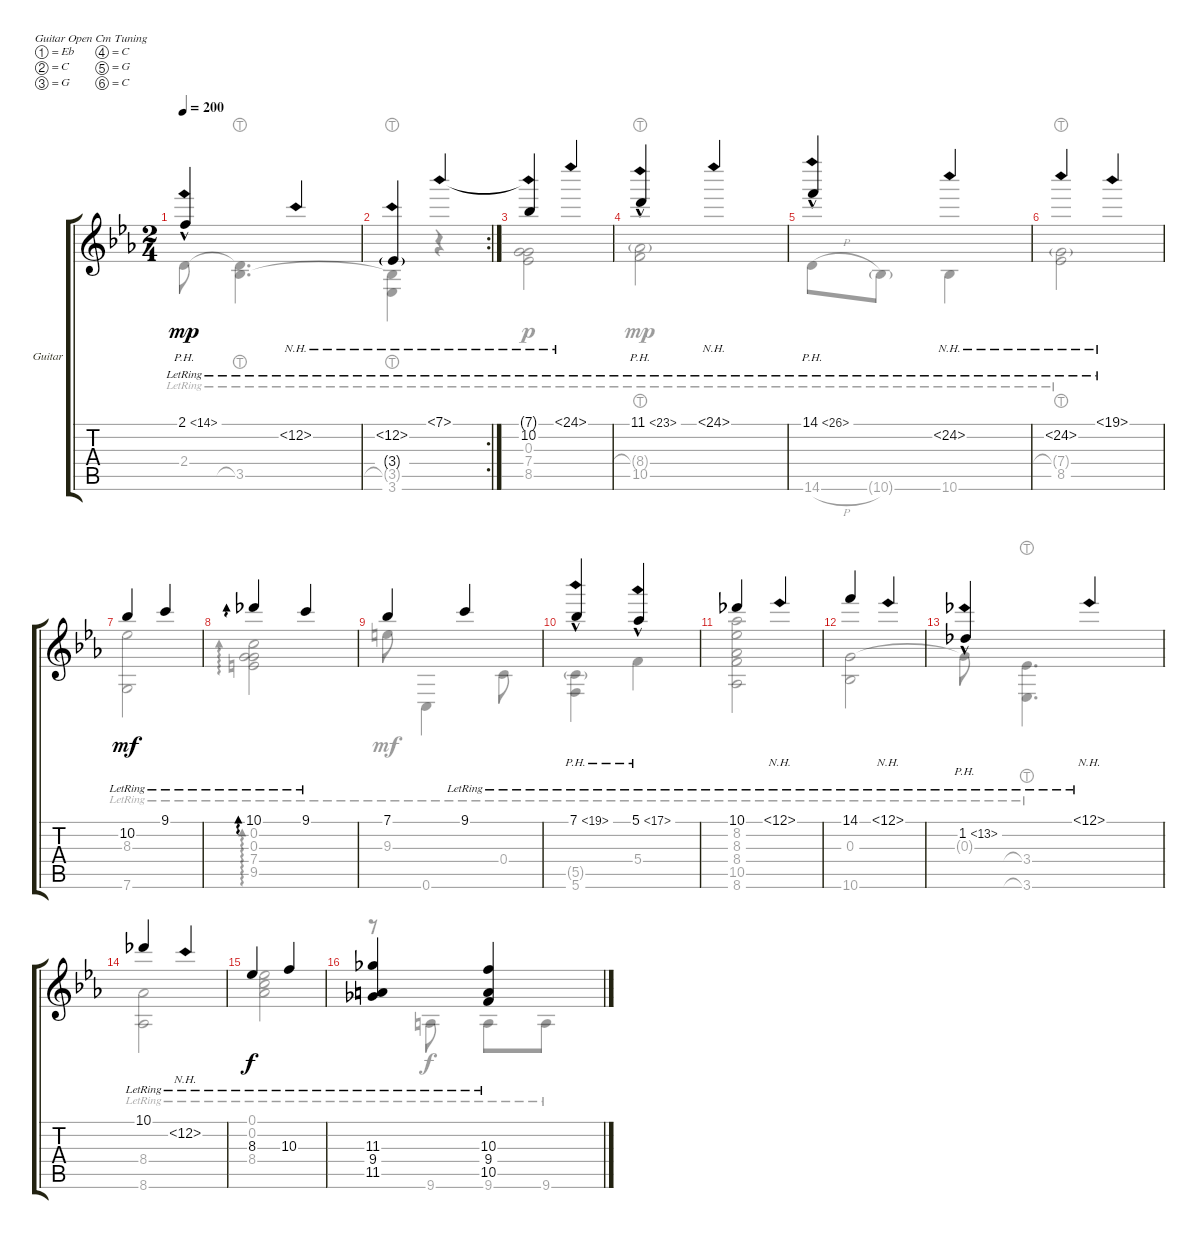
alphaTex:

\defaultSystemsLayout 4
\bracketExtendMode groupsimilarinstruments
\firstSystemTrackNameOrientation horizontal
\otherSystemsTrackNameOrientation horizontal
\track ("Acoustic Guitar" "Guitar") {instrument acousticguitarsteel}
\staff {score tabs}
\tuning (Eb4 C4 G3 C3 G2 C2)
\voice
\ts (2 4)
\scale
0.40591
\tempo 200
\accidentals auto
\clef g2
\ottava regular
\simile none
\ks cminor
2.1{ph 12 hac lr}.4{dy mp} 12.2{nh lr}.4 |
\rc 2
\scale
0.279103 (12.2{nh lr} 3.4{g}).4 7.1{nh lr}.4 |
\scale
0.200213 (10.2{lr} 7.1{nh lr t}).4 24.1{nh lr}.4 |
\scale
0.212377 11.1{ph 12 hac lr}.4 24.1{nh lr}.4 |
\scale
0.308782 14.1{ph 12 hac lr}.4 24.2{nh lr}.4 |
24.2{nh lr}.4 19.1{nh lr}.4 |
10.2{lr}.4{dy mf} 9.1{lr}.4 |
10.1{lr}.4{ad 0} 9.1{lr}.4 |
7.1.4 9.1{lr}.4 |
\scale
0.305684 7.1{ph 12 hac lr}.4 5.1{ph 12 hac lr}.4 |
\scale
0.158276 10.1{lr}.4 12.1{nh lr}.4 |
\scale
0.159477 14.1{lr}.4 12.1{nh lr}.4 |
\scale
0.377431 1.2{ph 12 hac lr}.4 12.1{nh lr}.4 |
\scale
0.318519 10.1{lr}.4 12.2{nh lr}.4 |
\scale
0.212693 8.3{lr}.4{dy f} 10.3{lr}.4 |
\scale
0.286018 (11.3{lr} 11.5{lr} 9.4).4 (10.5{lr} 10.3{lr} 9.4).4
\voice
\clef g2
\ottava regular
\simile none
\ks cminor
2.4{lr}.8{dy mp} (3.5{lht lr} 2.4{lr t}).4{d} |
(3.6{lr} 3.5{lht lr t}).4 r.4 |
(8.5{lr} 7.4{lr} 0.3{lr}).2{dy p} |
(10.5{lr} 8.4{lht g lr}).2{dy mp} |
14.6{h lr}.8 10.6{g lr}.8 10.6{lr}.4 |
(8.5{lr} 7.4{lht g lr}).2 |
(8.3{lr} 7.6).2 |
(9.5{lr} 7.4{lr} 0.3{lr} 0.2{lr}).2{ad 0} |
9.3{lr}.8{dy mf} 0.6{lr}.4 0.4{lr}.8 |
(5.6{lr} 5.5{g lr}).4 5.4{lr}.4 |
(8.6{lr} 10.5{lr} 8.4{lr} 8.3{lr} 8.2{lr}).2 |
(0.3{lr} 10.6{lr}).2 |
0.3{lr t}.8 (3.6{lht lr} 3.4{lht lr}).4{d} |
(8.6{lr} 8.4{lr}).2 |
(8.4{lr} 0.2{lr} 0.1{lr}).2 |
r.8 9.6{lr}.8{dy f} 9.6{lr}.8 9.6{lr}.8
